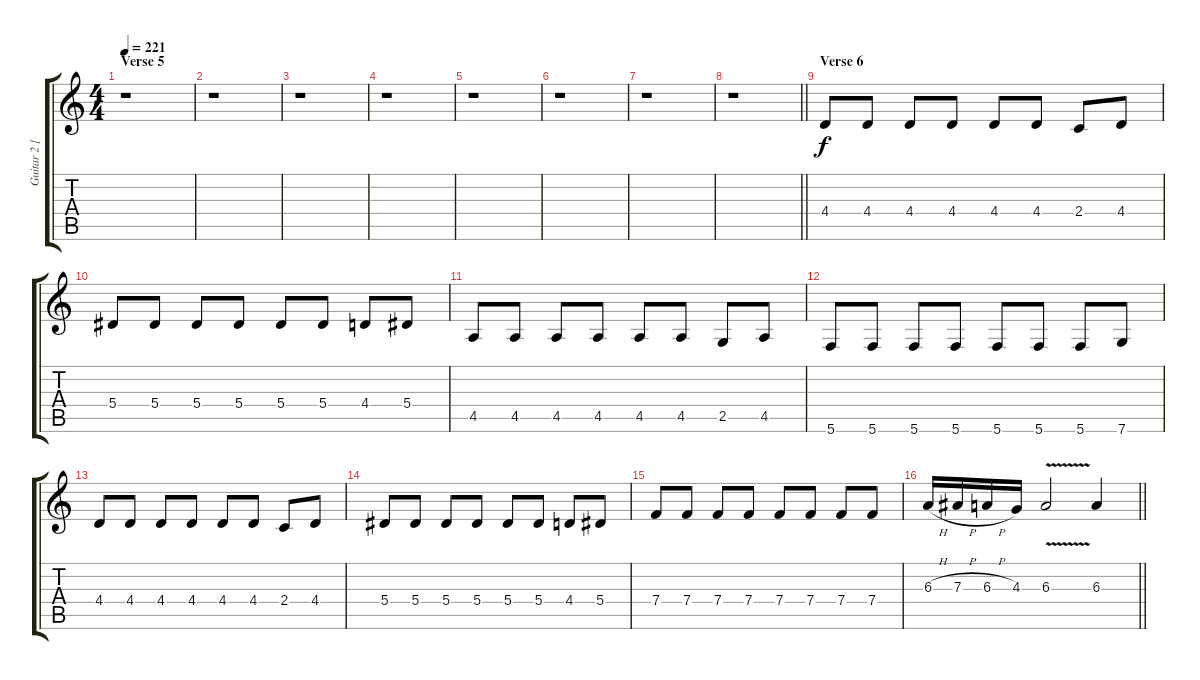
\track ("Guitar 2 [Josh Homme]" "Guitar 2 [") {instrument overdrivenguitar}
\staff {score tabs}
\tuning (C4 G3 Eb3 Bb2 F2 C2) {hide}
\ts (4 4)
\section ("" "Verse 5")
\tempo 221
\clef g2
\ks c
r.1{dy f} |
r.1 |
r.1 |
r.1 |
r.1 |
r.1 |
r.1 |
\barLineRight lightlight
r.1 |
\section ("" "Verse 6")
4.4.8 4.4.8 4.4.8 4.4.8 4.4.8 4.4.8 2.4.8 4.4.8 |
5.4.8 5.4.8 5.4.8 5.4.8 5.4.8 5.4.8 4.4.8 5.4.8 |
4.5.8 4.5.8 4.5.8 4.5.8 4.5.8 4.5.8 2.5.8 4.5.8 |
5.6.8 5.6.8 5.6.8 5.6.8 5.6.8 5.6.8 5.6.8 7.6.8 |
4.4.8 4.4.8 4.4.8 4.4.8 4.4.8 4.4.8 2.4.8 4.4.8 |
5.4.8 5.4.8 5.4.8 5.4.8 5.4.8 5.4.8 4.4.8 5.4.8 |
7.4.8 7.4.8 7.4.8 7.4.8 7.4.8 7.4.8 7.4.8 7.4.8 |
\barLineRight lightlight
6.3{h}.16 7.3{h}.16 6.3{h}.16 4.3.16 6.3{v}.2 6.3.4
